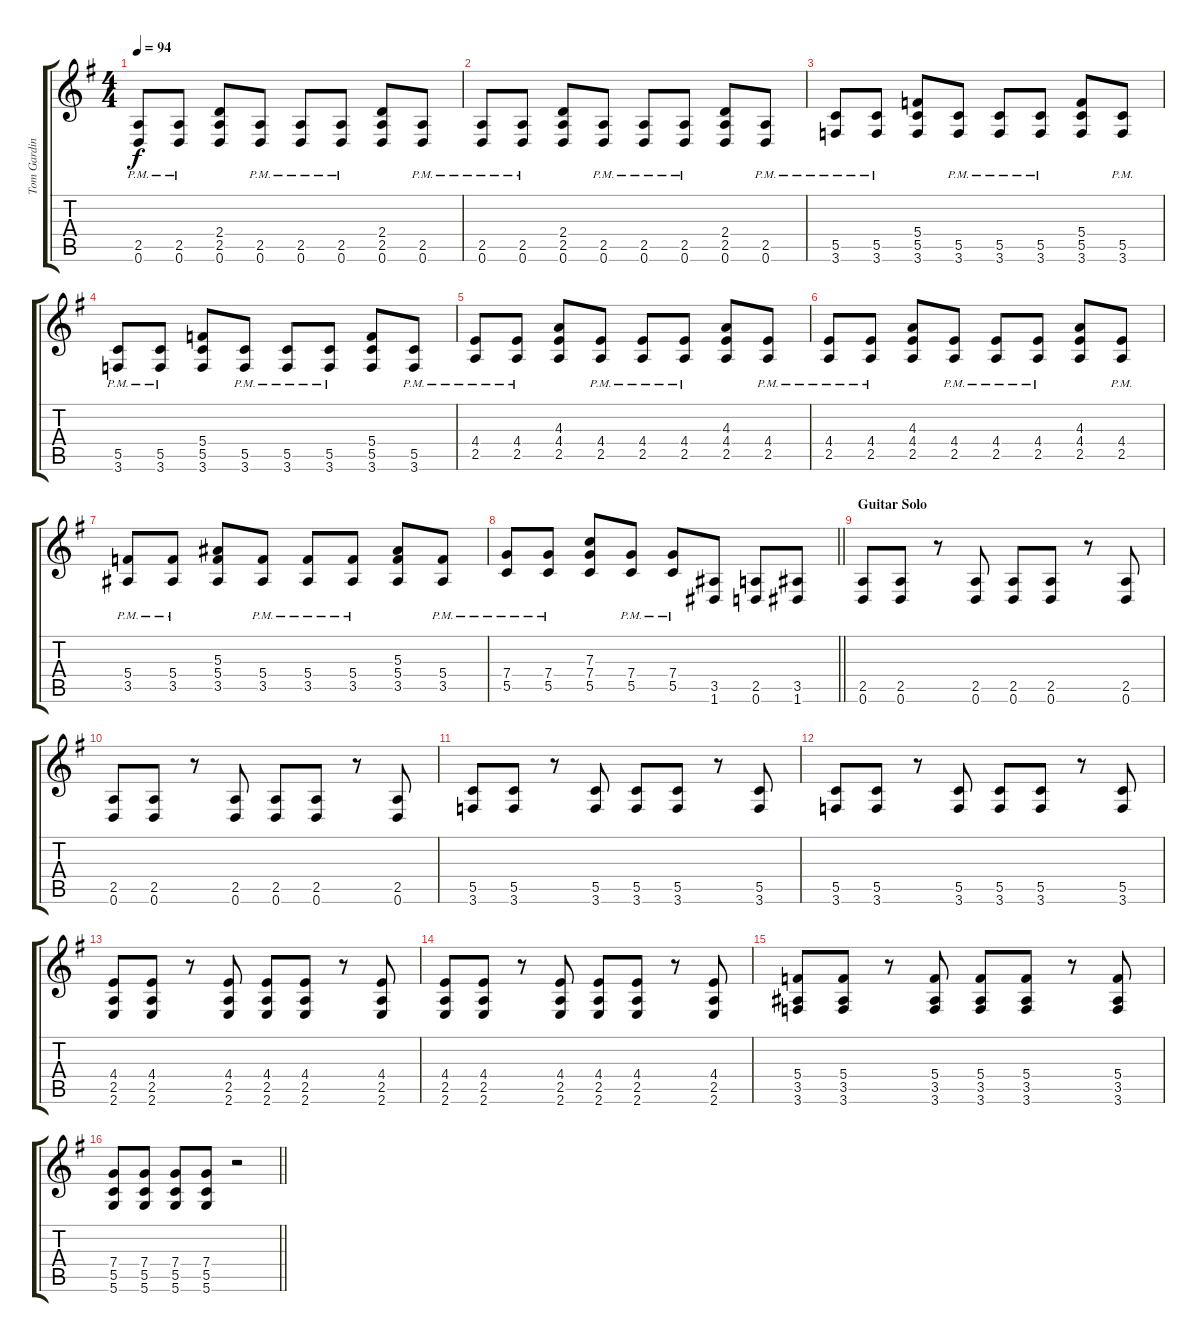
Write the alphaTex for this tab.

\track ("Tom Gardiner - lead/rhythm guitar" "Tom Gardin") {instrument distortionguitar}
\staff {score tabs}
\tuning (D4 A3 F3 C3 G2 D2) {hide}
\ts (4 4)
\tempo 94
\clef g2
\ks eminor
(2.5{pm} 0.6{pm}).8{dy f} (2.5{pm} 0.6{pm}).8 (2.4 2.5 0.6).8 (2.5{pm} 0.6{pm}).8 (2.5{pm} 0.6{pm}).8 (2.5{pm} 0.6{pm}).8 (2.4 2.5 0.6).8 (2.5{pm} 0.6{pm}).8 |
(2.5{pm} 0.6{pm}).8 (2.5{pm} 0.6{pm}).8 (2.4 2.5 0.6).8 (2.5{pm} 0.6{pm}).8 (2.5{pm} 0.6{pm}).8 (2.5{pm} 0.6{pm}).8 (2.4 2.5 0.6).8 (2.5{pm} 0.6{pm}).8 |
(5.5{pm} 3.6{pm}).8 (5.5{pm} 3.6{pm}).8 (5.4 5.5 3.6).8 (5.5{pm} 3.6{pm}).8 (5.5{pm} 3.6{pm}).8 (5.5{pm} 3.6{pm}).8 (5.4 5.5 3.6).8 (5.5{pm} 3.6{pm}).8 |
(5.5{pm} 3.6{pm}).8 (5.5{pm} 3.6{pm}).8 (5.4 5.5 3.6).8 (5.5{pm} 3.6{pm}).8 (5.5{pm} 3.6{pm}).8 (5.5{pm} 3.6{pm}).8 (5.4 5.5 3.6).8 (5.5{pm} 3.6{pm}).8 |
(4.4{pm} 2.5{pm}).8 (4.4{pm} 2.5{pm}).8 (4.3 4.4 2.5).8 (4.4{pm} 2.5{pm}).8 (4.4{pm} 2.5{pm}).8 (4.4{pm} 2.5{pm}).8 (4.3 4.4 2.5).8 (4.4{pm} 2.5{pm}).8 |
(4.4{pm} 2.5{pm}).8 (4.4{pm} 2.5{pm}).8 (4.3 4.4 2.5).8 (4.4{pm} 2.5{pm}).8 (4.4{pm} 2.5{pm}).8 (4.4{pm} 2.5{pm}).8 (4.3 4.4 2.5).8 (4.4{pm} 2.5{pm}).8 |
(5.4{pm} 3.5{pm}).8 (5.4{pm} 3.5{pm}).8 (5.3 5.4 3.5).8 (5.4{pm} 3.5{pm}).8 (5.4{pm} 3.5{pm}).8 (5.4{pm} 3.5{pm}).8 (5.3 5.4 3.5).8 (5.4{pm} 3.5{pm}).8 |
\barLineRight lightlight
(7.4{pm} 5.5{pm}).8 (7.4{pm} 5.5{pm}).8 (7.3 7.4 5.5).8 (7.4{pm} 5.5{pm}).8 (7.4{pm} 5.5{pm}).8 (3.5 1.6).8 (2.5 0.6).8 (3.5 1.6).8 |
\section ("" "Guitar Solo")
(2.5 0.6).8 (2.5 0.6).8 r.8 (2.5 0.6).8 (2.5 0.6).8 (2.5 0.6).8 r.8 (2.5 0.6).8 |
(2.5 0.6).8 (2.5 0.6).8 r.8 (2.5 0.6).8 (2.5 0.6).8 (2.5 0.6).8 r.8 (2.5 0.6).8 |
(5.5 3.6).8 (5.5 3.6).8 r.8 (5.5 3.6).8 (5.5 3.6).8 (5.5 3.6).8 r.8 (5.5 3.6).8 |
(5.5 3.6).8 (5.5 3.6).8 r.8 (5.5 3.6).8 (5.5 3.6).8 (5.5 3.6).8 r.8 (5.5 3.6).8 |
(4.4 2.5 2.6).8 (4.4 2.5 2.6).8 r.8 (4.4 2.5 2.6).8 (4.4 2.5 2.6).8 (4.4 2.5 2.6).8 r.8 (4.4 2.5 2.6).8 |
(4.4 2.5 2.6).8 (4.4 2.5 2.6).8 r.8 (4.4 2.5 2.6).8 (4.4 2.5 2.6).8 (4.4 2.5 2.6).8 r.8 (4.4 2.5 2.6).8 |
(5.4 3.5 3.6).8 (5.4 3.5 3.6).8 r.8 (5.4 3.5 3.6).8 (5.4 3.5 3.6).8 (5.4 3.5 3.6).8 r.8 (5.4 3.5 3.6).8 |
\barLineRight lightlight
(7.4 5.5 5.6).8 (7.4 5.5 5.6).8 (7.4 5.5 5.6).8 (7.4 5.5 5.6).8 r.2
